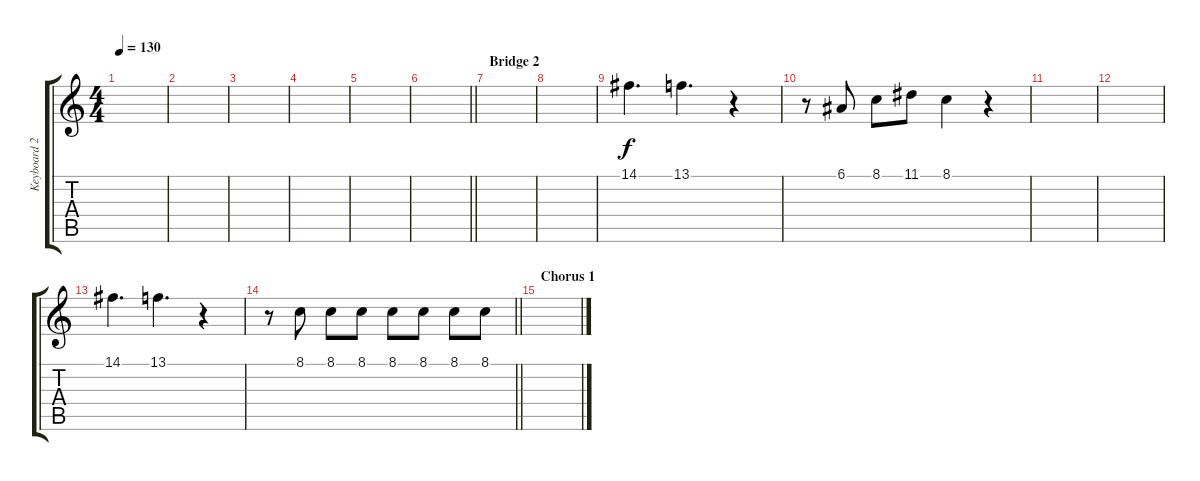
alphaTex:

\track ("Keyboard 2" "Keyboard 2") {instrument lead1square}
\staff {score tabs}
\tuning (E4 B3 G3 D3 A2 E2) {hide}
\ts (4 4)
\tempo 130
\clef g2
\ks c
|
|
|
|
|
\barLineRight lightlight
|
\section ("" "Bridge 2")
|
|
14.1.4{d} 13.1.4{d} r.4 |
r.8 6.1.8 8.1.8 11.1.8 8.1.4 r.4 |
|
|
14.1.4{d} 13.1.4{d} r.4 |
\barLineRight lightlight
r.8 8.1.8 8.1.8 8.1.8 8.1.8 8.1.8 8.1.8 8.1.8 |
\section ("" "Chorus 1")
